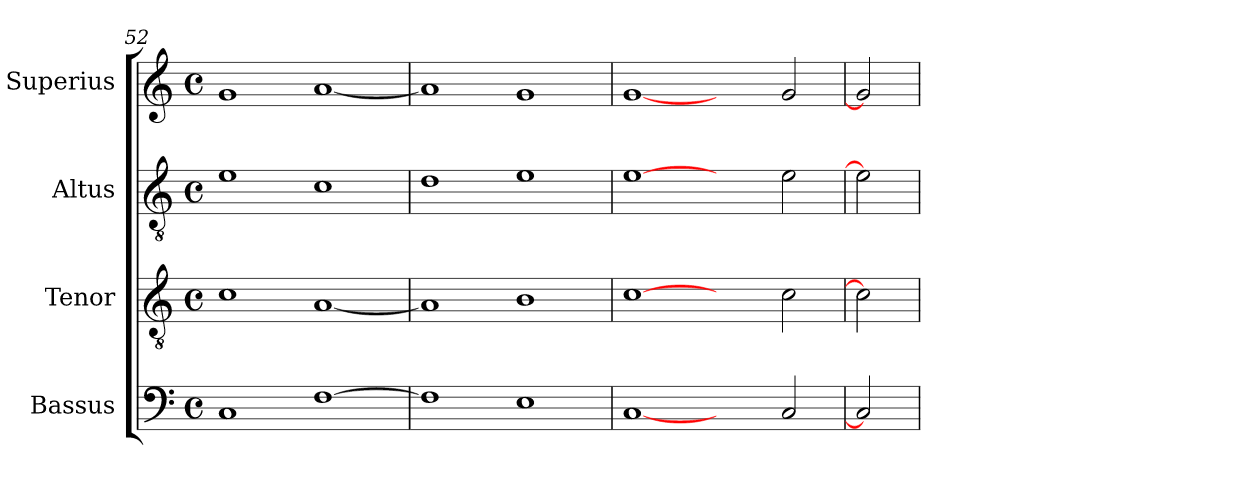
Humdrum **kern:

**kern	**kern	**kern	**kern
*part4	*part3	*part2	*part1
*staff4	*staff3	*staff2	*staff1
*I"Bassus	*I"Tenor	*I"Altus	*I"Superius
*I'B.	*I'T.	*I'T.	*I'S.
!!LO:PB:g=z
*clefF4	*clefGv2	*clefGv2	*clefG2
*	*ITrd7c12	*ITrd7c12	*
*k[]	*k[]	*k[]	*k[]
*C:	*C:	*C:	*C:
*M4/4	*M4/4	*M4/4	*M4/4
*met(c)	*met(c)	*met(c)	*met(c)
=52	=52	=52	=52
1Ci	1Ci	1Ei	1gi
[>1Fi	[<1AAi	1Ci	[<1ai
=53	=53	=53	=53
1Fi]	1AAi]	1Di	1ai]
1Ei	1BBi	1Ei	1gi
=54	=54	=54	=54
[1Ci	[1Ci	[1Ei	[1gi
2ryy	2ryy	2ryy	2ryy
2Ci/	2Ci\	2Ei\	2gi/
=55	=55	=55	=55
2Ci]	2Ci]	2Ei]	2gi]
=	=	=	=
*-	*-	*-	*-
